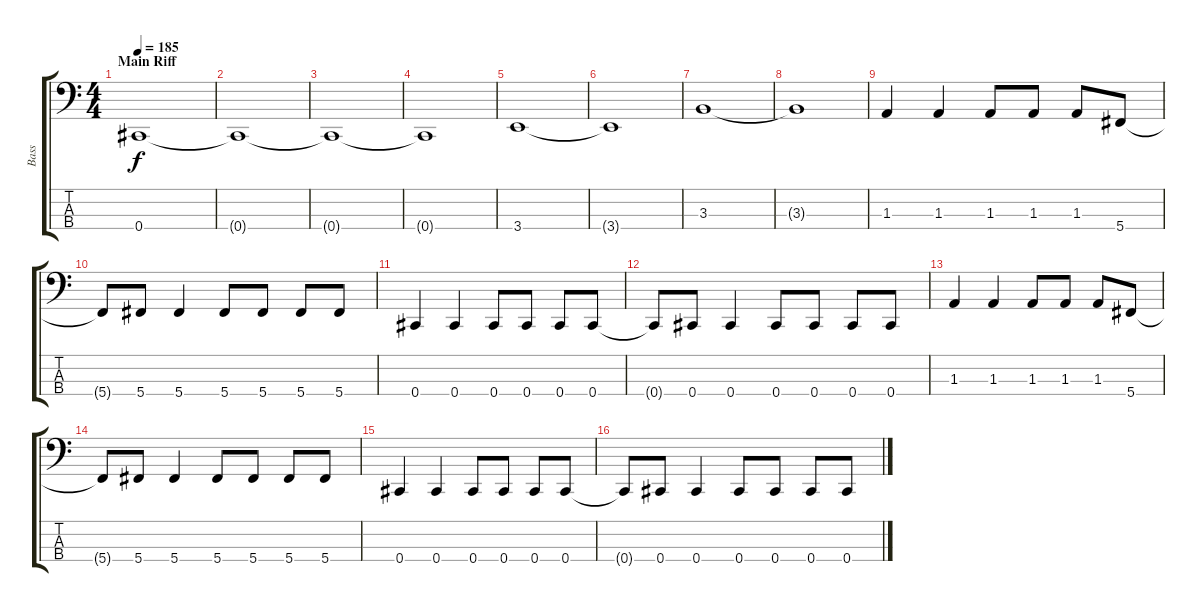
\track ("Bass" "Bass") {instrument electricbasspick}
\staff {score tabs}
\tuning (Gb2 Db2 Ab1 Db1) {hide}
\ts (4 4)
\section ("" "Main Riff")
\tempo 185
\clef f4
\ks c
0.4.1{dy f instrument electricbasspick} |
0.4{t}.1 |
0.4{t}.1 |
0.4{t}.1 |
3.4.1 |
3.4{t}.1 |
3.3.1 |
3.3{t}.1 |
1.3.4 1.3.4 1.3.8 1.3.8 1.3.8 5.4.8 |
5.4{t}.8 5.4.8 5.4.4 5.4.8 5.4.8 5.4.8 5.4.8 |
0.4.4 0.4.4 0.4.8 0.4.8 0.4.8 0.4.8 |
0.4{t}.8 0.4.8 0.4.4 0.4.8 0.4.8 0.4.8 0.4.8 |
1.3.4 1.3.4 1.3.8 1.3.8 1.3.8 5.4.8 |
5.4{t}.8 5.4.8 5.4.4 5.4.8 5.4.8 5.4.8 5.4.8 |
0.4.4 0.4.4 0.4.8 0.4.8 0.4.8 0.4.8 |
0.4{t}.8 0.4.8 0.4.4 0.4.8 0.4.8 0.4.8 0.4.8
